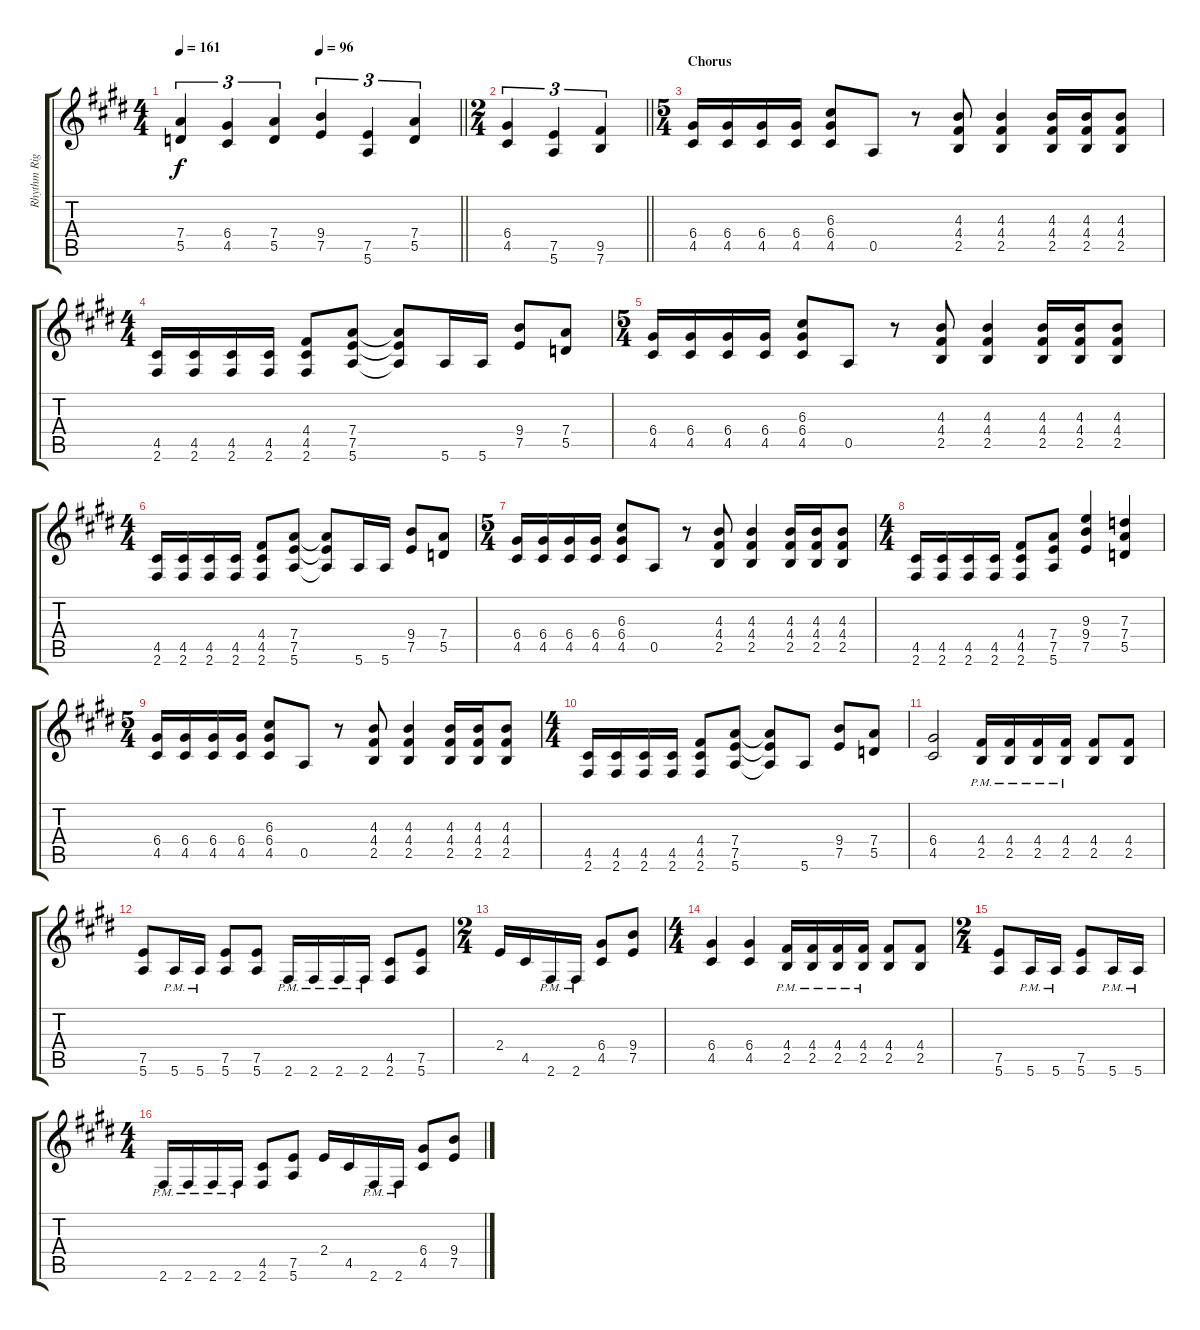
\track ("Rhythm Right" "Rhythm Rig") {instrument distortionguitar}
\staff {score tabs}
\tuning (E4 B3 G3 D3 A2 E2) {hide}
\ts (4 4)
\tempo 161
\tempo (96 0.5)
\clef g2
\barLineRight lightlight
\ks e
(7.4 5.5).4{tu (3 2) dy f} (6.4 4.5).4{tu (3 2)} (7.4 5.5).4{tu (3 2)} (9.4 7.5).4{tu (3 2)} (7.5 5.6).4{tu (3 2)} (7.4 5.5).4{tu (3 2)} |
\ts (2 4)
\barLineRight lightlight
(6.4 4.5).4{tu (3 2)} (7.5 5.6).4{tu (3 2)} (9.5 7.6).4{tu (3 2)} |
\ts (5 4)
\section ("" "Chorus")
(6.4 4.5).16 (6.4 4.5).16 (6.4 4.5).16 (6.4 4.5).16 (6.3 6.4 4.5).8 0.5.8 r.8 (4.3 4.4 2.5).8 (4.3 4.4 2.5).4 (4.3 4.4 2.5).16 (4.3 4.4 2.5).16 (4.3 4.4 2.5).8 |
\ts (4 4)
(4.5 2.6).16 (4.5 2.6).16 (4.5 2.6).16 (4.5 2.6).16 (4.4 4.5 2.6).8 (7.4 7.5 5.6).8 (7.4{t} 7.5{t} 5.6{t}).8 5.6.16 5.6.16 (9.4 7.5).8 (7.4 5.5).8 |
\ts (5 4)
(6.4 4.5).16 (6.4 4.5).16 (6.4 4.5).16 (6.4 4.5).16 (6.3 6.4 4.5).8 0.5.8 r.8 (4.3 4.4 2.5).8 (4.3 4.4 2.5).4 (4.3 4.4 2.5).16 (4.3 4.4 2.5).16 (4.3 4.4 2.5).8 |
\ts (4 4)
(4.5 2.6).16 (4.5 2.6).16 (4.5 2.6).16 (4.5 2.6).16 (4.4 4.5 2.6).8 (7.4 7.5 5.6).8 (7.4{t} 7.5{t} 5.6{t}).8 5.6.16 5.6.16 (9.4 7.5).8 (7.4 5.5).8 |
\ts (5 4)
(6.4 4.5).16 (6.4 4.5).16 (6.4 4.5).16 (6.4 4.5).16 (6.3 6.4 4.5).8 0.5.8 r.8 (4.3 4.4 2.5).8 (4.3 4.4 2.5).4 (4.3 4.4 2.5).16 (4.3 4.4 2.5).16 (4.3 4.4 2.5).8 |
\ts (4 4)
(4.5 2.6).16 (4.5 2.6).16 (4.5 2.6).16 (4.5 2.6).16 (4.4 4.5 2.6).8 (7.4 7.5 5.6).8 (9.3 9.4 7.5).4 (7.3 7.4 5.5).4 |
\ts (5 4)
(6.4 4.5).16 (6.4 4.5).16 (6.4 4.5).16 (6.4 4.5).16 (6.3 6.4 4.5).8 0.5.8 r.8 (4.3 4.4 2.5).8 (4.3 4.4 2.5).4 (4.3 4.4 2.5).16 (4.3 4.4 2.5).16 (4.3 4.4 2.5).8 |
\ts (4 4)
(4.5 2.6).16 (4.5 2.6).16 (4.5 2.6).16 (4.5 2.6).16 (4.4 4.5 2.6).8 (7.4 7.5 5.6).8 (7.4{t} 7.5{t} 5.6{t}).8 5.6.8 (9.4 7.5).8 (7.4 5.5).8 |
(6.4 4.5).2 (4.4{pm} 2.5{pm}).16 (4.4{pm} 2.5{pm}).16 (4.4{pm} 2.5{pm}).16 (4.4{pm} 2.5{pm}).16 (4.4 2.5).8 (4.4 2.5).8 |
(7.5 5.6).8 5.6{pm}.16 5.6{pm}.16 (7.5 5.6).8 (7.5 5.6).8 2.6{pm}.16 2.6{pm}.16 2.6{pm}.16 2.6{pm}.16 (4.5 2.6).8 (7.5 5.6).8 |
\ts (2 4)
2.4.16 4.5.16 2.6{pm}.16 2.6{pm}.16 (6.4 4.5).8 (9.4 7.5).8 |
\ts (4 4)
(6.4 4.5).4 (6.4 4.5).4 (4.4{pm} 2.5{pm}).16 (4.4{pm} 2.5{pm}).16 (4.4{pm} 2.5{pm}).16 (4.4{pm} 2.5{pm}).16 (4.4 2.5).8 (4.4 2.5).8 |
\ts (2 4)
(7.5 5.6).8 5.6{pm}.16 5.6{pm}.16 (7.5 5.6).8 5.6{pm}.16 5.6{pm}.16 |
\ts (4 4)
2.6{pm}.16 2.6{pm}.16 2.6{pm}.16 2.6{pm}.16 (4.5 2.6).8 (7.5 5.6).8 2.4.16 4.5.16 2.6{pm}.16 2.6{pm}.16 (6.4 4.5).8 (9.4 7.5).8
